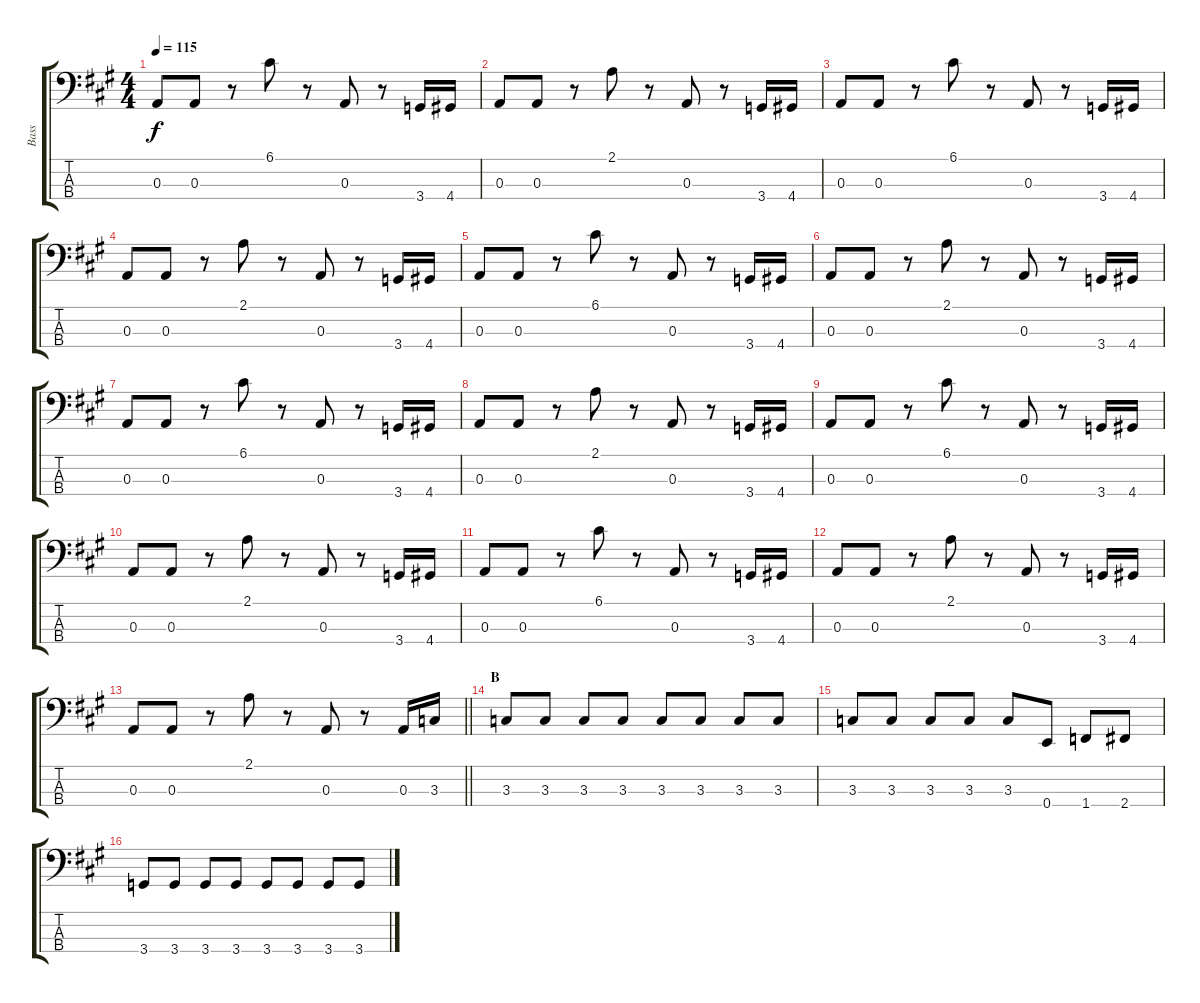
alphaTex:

\track ("Bass" "Bass") {instrument electricbassfinger}
\staff {score tabs}
\tuning (G2 D2 A1 E1) {hide}
\ts (4 4)
\tempo 115
\clef f4
\ks a
0.3.8{dy f} 0.3.8 r.8 6.1.8 r.8 0.3.8 r.8 3.4.16 4.4.16 |
0.3.8 0.3.8 r.8 2.1.8 r.8 0.3.8 r.8 3.4.16 4.4.16 |
0.3.8 0.3.8 r.8 6.1.8 r.8 0.3.8 r.8 3.4.16 4.4.16 |
0.3.8 0.3.8 r.8 2.1.8 r.8 0.3.8 r.8 3.4.16 4.4.16 |
0.3.8 0.3.8 r.8 6.1.8 r.8 0.3.8 r.8 3.4.16 4.4.16 |
0.3.8 0.3.8 r.8 2.1.8 r.8 0.3.8 r.8 3.4.16 4.4.16 |
0.3.8 0.3.8 r.8 6.1.8 r.8 0.3.8 r.8 3.4.16 4.4.16 |
0.3.8 0.3.8 r.8 2.1.8 r.8 0.3.8 r.8 3.4.16 4.4.16 |
0.3.8 0.3.8 r.8 6.1.8 r.8 0.3.8 r.8 3.4.16 4.4.16 |
0.3.8 0.3.8 r.8 2.1.8 r.8 0.3.8 r.8 3.4.16 4.4.16 |
0.3.8 0.3.8 r.8 6.1.8 r.8 0.3.8 r.8 3.4.16 4.4.16 |
0.3.8 0.3.8 r.8 2.1.8 r.8 0.3.8 r.8 3.4.16 4.4.16 |
\barLineRight lightlight
0.3.8 0.3.8 r.8 2.1.8 r.8 0.3.8 r.8 0.3.16 3.3.16 |
\section ("" "B")
3.3.8 3.3.8 3.3.8 3.3.8 3.3.8 3.3.8 3.3.8 3.3.8 |
3.3.8 3.3.8 3.3.8 3.3.8 3.3.8 0.4.8 1.4.8 2.4.8 |
3.4.8 3.4.8 3.4.8 3.4.8 3.4.8 3.4.8 3.4.8 3.4.8
